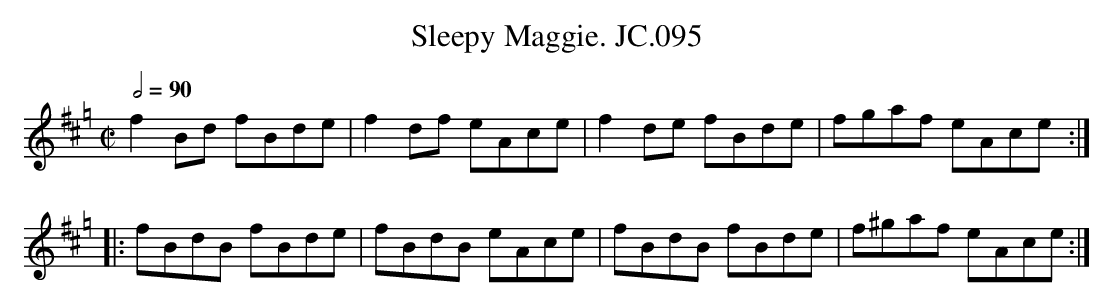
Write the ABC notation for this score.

X:1
T:Sleepy Maggie. JC.095
M:C|
L:1/8
Q:2/4=90
K:Hp
f2Bd fBde|f2df eAce|\\
f2de fBde|fgaf eAce:|
|:fBdB fBde|fBdB eAce|\\
fBdB fBde|f^gaf eAce:|
